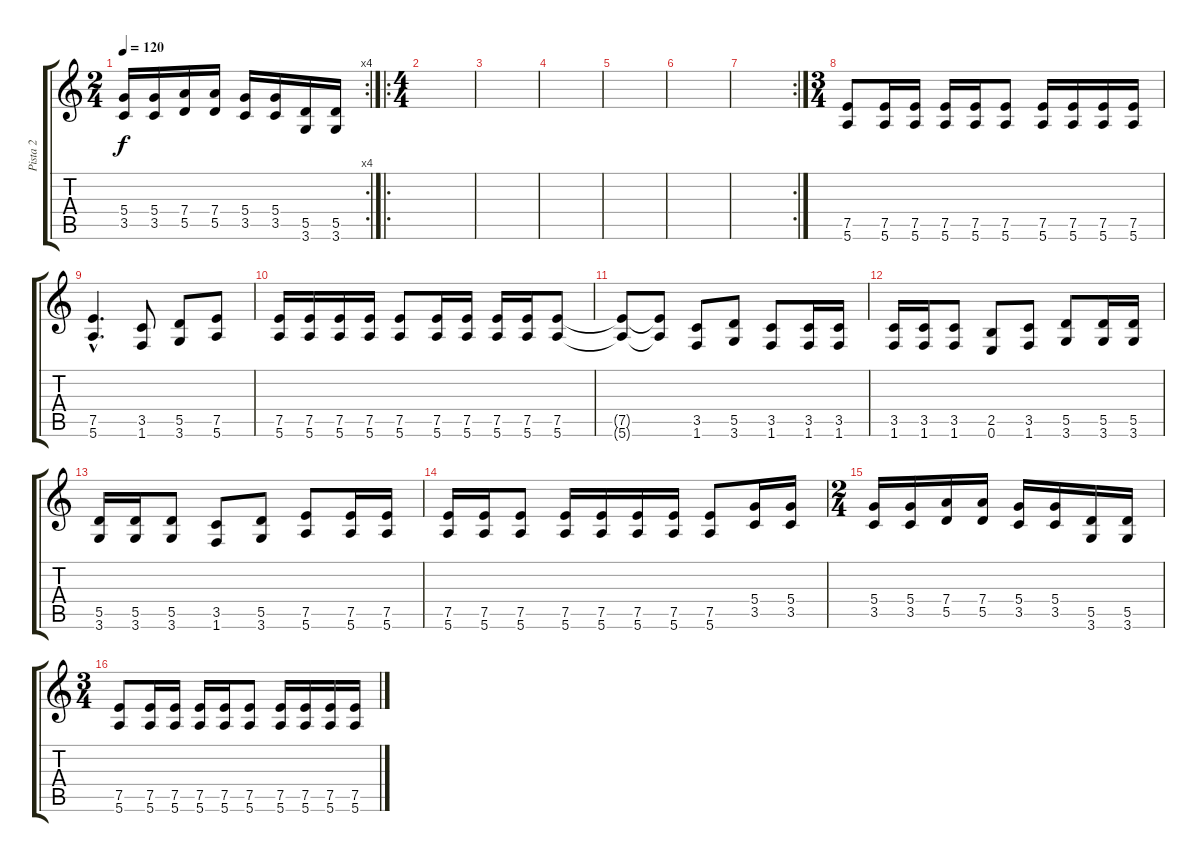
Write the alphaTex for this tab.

\track ("Pista 2" "Pista 2") {instrument distortionguitar}
\staff {score tabs}
\tuning (E4 B3 G3 D3 A2 E2) {hide}
\rc 4
\ts (2 4)
\tempo 120
\clef g2
\ks c
(5.4 3.5).16{dy f} (5.4 3.5).16 (7.4 5.5).16 (7.4 5.5).16 (5.4 3.5).16 (5.4 3.5).16 (5.5 3.6).16 (5.5 3.6).16 |
\ro
\ts (4 4)
|
|
|
|
|
\rc 2
|
\ts (3 4)
(7.5 5.6).8 (7.5 5.6).16 (7.5 5.6).16 (7.5 5.6).16 (7.5 5.6).16 (7.5 5.6).8 (7.5 5.6).16 (7.5 5.6).16 (7.5 5.6).16 (7.5 5.6).16 |
(7.5{hac} 5.6{hac}).4{d} (3.5 1.6).8 (5.5 3.6).8 (7.5 5.6).8 |
(7.5 5.6).16 (7.5 5.6).16 (7.5 5.6).16 (7.5 5.6).16 (7.5 5.6).8 (7.5 5.6).16 (7.5 5.6).16 (7.5 5.6).16 (7.5 5.6).16 (7.5 5.6).8 |
(7.5{t} 5.6{t}).8 (7.5{t} 5.6{t}).8 (3.5 1.6).8 (5.5 3.6).8 (3.5 1.6).8 (3.5 1.6).16 (3.5 1.6).16 |
(3.5 1.6).16 (3.5 1.6).16 (3.5 1.6).8 (2.5 0.6).8 (3.5 1.6).8 (5.5 3.6).8 (5.5 3.6).16 (5.5 3.6).16 |
(5.5 3.6).16 (5.5 3.6).16 (5.5 3.6).8 (3.5 1.6).8 (5.5 3.6).8 (7.5 5.6).8 (7.5 5.6).16 (7.5 5.6).16 |
(7.5 5.6).16 (7.5 5.6).16 (7.5 5.6).8 (7.5 5.6).16 (7.5 5.6).16 (7.5 5.6).16 (7.5 5.6).16 (7.5 5.6).8 (5.4 3.5).16 (5.4 3.5).16 |
\ts (2 4)
(5.4 3.5).16 (5.4 3.5).16 (7.4 5.5).16 (7.4 5.5).16 (5.4 3.5).16 (5.4 3.5).16 (5.5 3.6).16 (5.5 3.6).16 |
\ts (3 4)
(7.5 5.6).8 (7.5 5.6).16 (7.5 5.6).16 (7.5 5.6).16 (7.5 5.6).16 (7.5 5.6).8 (7.5 5.6).16 (7.5 5.6).16 (7.5 5.6).16 (7.5 5.6).16
